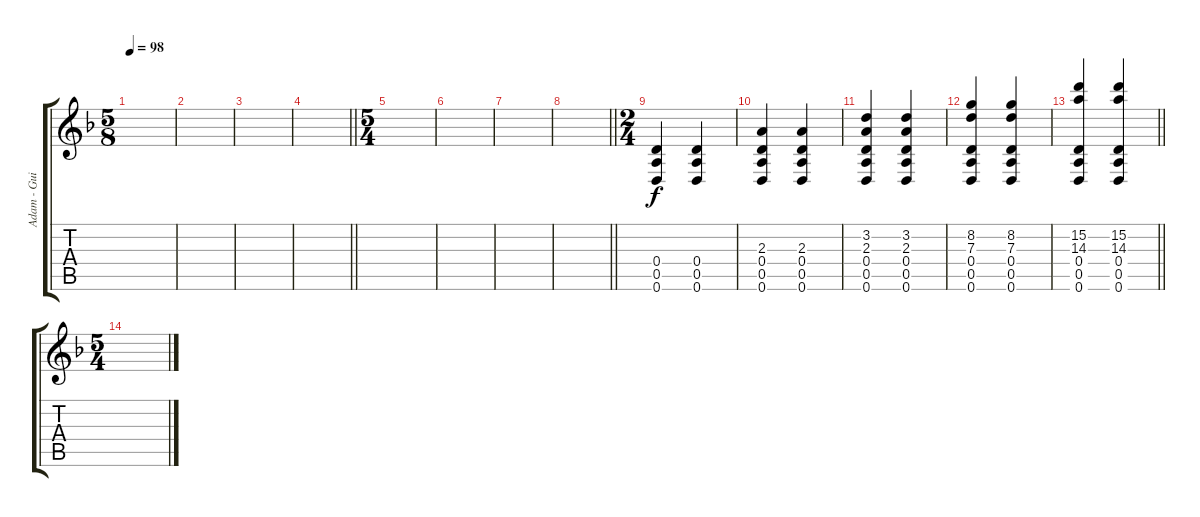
\track ("Adam - Guitar" "Adam - Gui") {instrument distortionguitar}
\staff {score tabs}
\tuning (E4 B3 G3 D3 A2 D2) {hide}
\ts (5 8)
\tempo 98
\clef g2
\ks dminor
|
|
|
\barLineRight lightlight
|
\ts (5 4)
|
|
|
\barLineRight lightlight
|
\ts (2 4)
(0.4 0.5 0.6).4 (0.4 0.5 0.6).4 |
(2.3 0.4 0.5 0.6).4 (2.3 0.4 0.5 0.6).4 |
(3.2 2.3 0.4 0.5 0.6).4 (3.2 2.3 0.4 0.5 0.6).4 |
(8.2 7.3 0.4 0.5 0.6).4 (8.2 7.3 0.4 0.5 0.6).4 |
\barLineRight lightlight
(15.2 14.3 0.4 0.5 0.6).4 (15.2 14.3 0.4 0.5 0.6).4 |
\ts (5 4)
